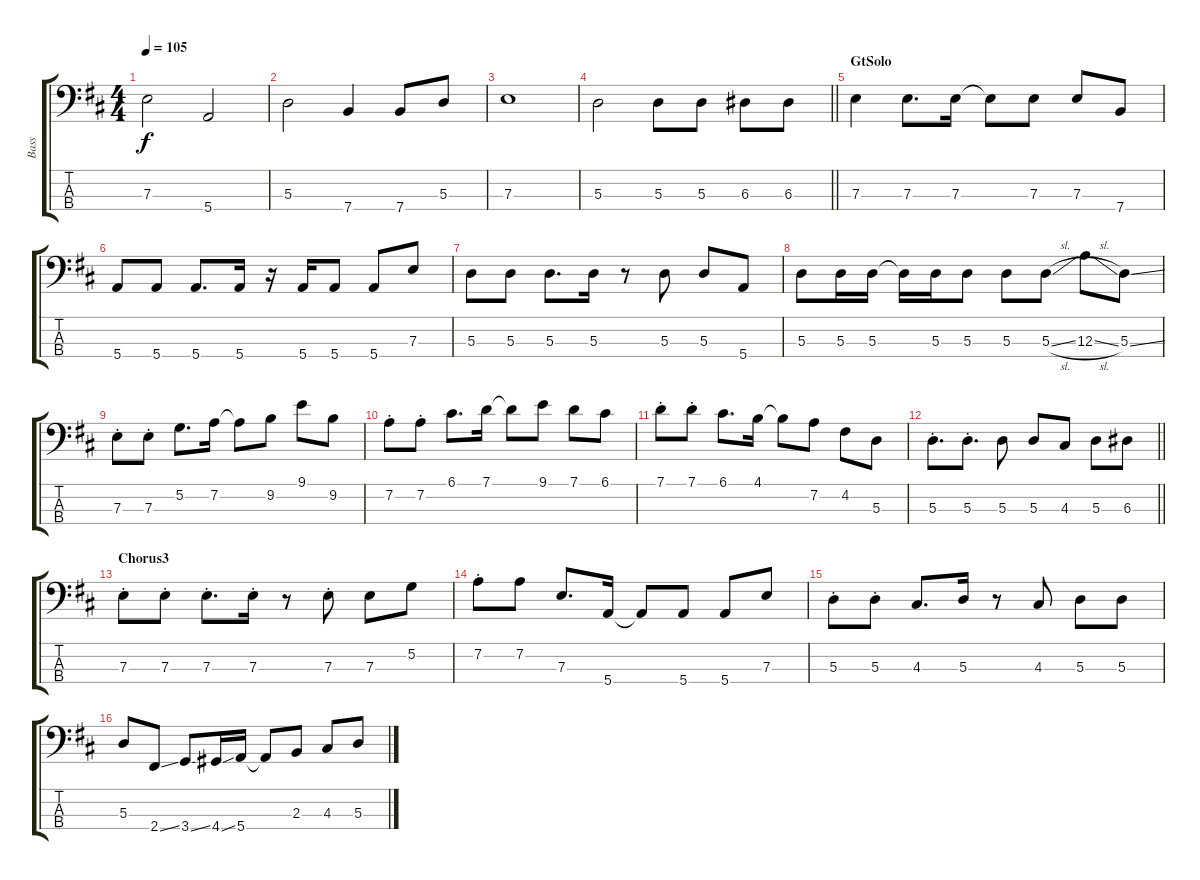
\track ("Bass" "Bass") {instrument electricbassfinger}
\staff {score tabs}
\tuning (G2 D2 A1 E1) {hide}
\ts (4 4)
\tempo 105
\clef f4
\ks d
7.3.2{dy f} 5.4.2 |
5.3.2 7.4.4 7.4.8 5.3.8 |
7.3.1 |
\barLineRight lightlight
5.3.2 5.3.8 5.3.8 6.3.8 6.3.8 |
\section ("" "GtSolo")
7.3.4 7.3.8{d} 7.3.16 7.3{t}.8 7.3.8 7.3.8 7.4.8 |
5.4.8 5.4.8 5.4.8{d} 5.4.16 r.16 5.4.16 5.4.8 5.4.8 7.3.8 |
5.3.8 5.3.8 5.3.8{d} 5.3.16 r.8 5.3.8 5.3.8 5.4.8 |
5.3.8 5.3.16 5.3.16 5.3{t}.16 5.3.16 5.3.8 5.3.8 5.3{sl}.8 12.3{sl}.8 5.3{ss}.8 |
7.3{st}.8 7.3{st}.8 5.2.8{d} 7.2.16 7.2{t}.8 9.2.8 9.1.8 9.2.8 |
7.2{st}.8 7.2{st}.8 6.1.8{d} 7.1.16 7.1{t}.8 9.1.8 7.1.8 6.1.8 |
7.1{st}.8 7.1{st}.8 6.1.8{d} 4.1.16 4.1{t}.8 7.2.8 4.2.8 5.3.8 |
\barLineRight lightlight
5.3{st}.8{d} 5.3{st}.8{d} 5.3.8 5.3.8 4.3.8 5.3.8 6.3.8 |
\section ("" "Chorus3")
7.3{st}.8 7.3{st}.8 7.3{st}.8{d} 7.3{st}.16 r.8 7.3{st}.8 7.3.8 5.2.8 |
7.2{st}.8 7.2.8 7.3.8{d} 5.4.16 5.4{t}.8 5.4.8 5.4.8 7.3.8 |
5.3{st}.8 5.3{st}.8 4.3.8{d} 5.3.16 r.8 4.3.8 5.3.8 5.3.8 |
5.3.8 2.4{ss}.8 3.4{ss}.8 4.4{ss}.16 5.4.16 5.4{t}.8 2.3.8 4.3.8 5.3.8
